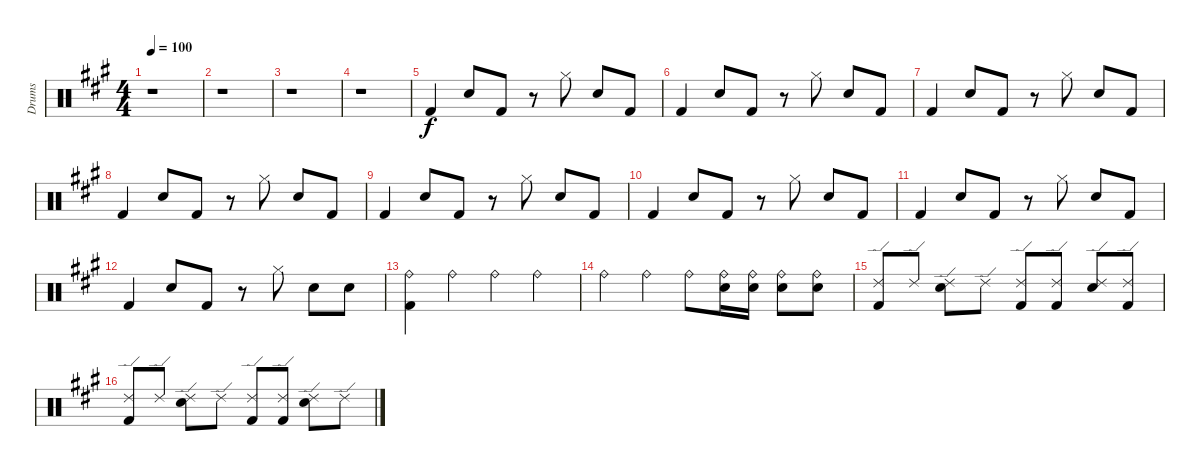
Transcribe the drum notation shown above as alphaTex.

\track ("Drums" "Drums") {instrument percussion}
\staff {score}
\articulation defaults
\ts (4 4)
\tempo 100
\clef neutral
\ks a
r.1{dy f} |
r.1 |
r.1 |
r.1 |
"Kick (hit) 2".4 "Snare (hit) 2".8 "Kick (hit) 2".8 r.8 "Hi-Hat (closed)".8 "Snare (hit) 2".8 "Kick (hit) 2".8 |
"Kick (hit) 2".4 "Snare (hit) 2".8 "Kick (hit) 2".8 r.8 "Hi-Hat (closed)".8 "Snare (hit) 2".8 "Kick (hit) 2".8 |
"Kick (hit) 2".4 "Snare (hit) 2".8 "Kick (hit) 2".8 r.8 "Hi-Hat (closed)".8 "Snare (hit) 2".8 "Kick (hit) 2".8 |
"Kick (hit) 2".4 "Snare (hit) 2".8 "Kick (hit) 2".8 r.8 "Hi-Hat (closed)".8 "Snare (hit) 2".8 "Kick (hit) 2".8 |
"Kick (hit) 2".4 "Snare (hit) 2".8 "Kick (hit) 2".8 r.8 "Hi-Hat (closed)".8 "Snare (hit) 2".8 "Kick (hit) 2".8 |
"Kick (hit) 2".4 "Snare (hit) 2".8 "Kick (hit) 2".8 r.8 "Hi-Hat (closed)".8 "Snare (hit) 2".8 "Kick (hit) 2".8 |
"Kick (hit) 2".4 "Snare (hit) 2".8 "Kick (hit) 2".8 r.8 "Hi-Hat (closed)".8 "Snare (hit) 2".8 "Kick (hit) 2".8 |
"Kick (hit) 2".4 "Snare (hit) 2".8 "Kick (hit) 2".8 r.8 "Hi-Hat (closed)".8 "Snare (hit) 2".8 "Snare (hit) 2".8 |
("Ride (bell)" "Kick (hit) 2").4 "Ride (bell)".4 "Ride (bell)".4 "Ride (bell)".4 |
"Ride (bell)".4 "Ride (bell)".4 "Ride (bell)".8 ("Ride (bell)" "Snare (hit) 2").16 ("Ride (bell)" "Snare (hit) 2").16 ("Ride (bell)" "Snare (hit) 2").8 ("Ride (bell)" "Snare (hit) 2").8 |
("Ride (edge) 2" "Kick (hit) 2").8 "Ride (edge) 2".8 ("Ride (edge) 2" "Snare (hit) 2").8 "Ride (edge) 2".8 ("Ride (edge) 2" "Kick (hit) 2").8 ("Ride (edge) 2" "Kick (hit) 2").8 ("Ride (edge) 2" "Snare (hit) 2").8 ("Ride (edge) 2" "Kick (hit) 2").8 |
("Ride (edge) 2" "Kick (hit) 2").8 "Ride (edge) 2".8 ("Ride (edge) 2" "Snare (hit) 2").8 "Ride (edge) 2".8 ("Ride (edge) 2" "Kick (hit) 2").8 ("Ride (edge) 2" "Kick (hit) 2").8 ("Ride (edge) 2" "Snare (hit) 2").8 "Ride (edge) 2".8
